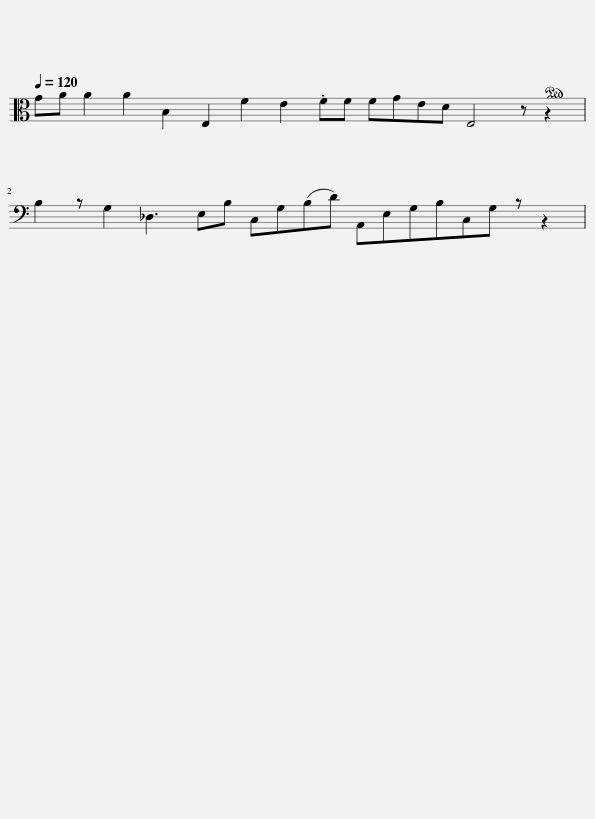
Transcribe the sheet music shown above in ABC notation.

X:1
L:1/8
Q:1/4=120
M:none
I:linebreak $
K:C
V:1 alto
V:1
 GA A2 A2 B,2 E,2 F2 E2 .FF FGED E,4 z!ped! z2 |$ B,2 z G,2 _D,3 E,B, C,G,(B,D) A,,E,G,B,C,G, z z2 | %2
